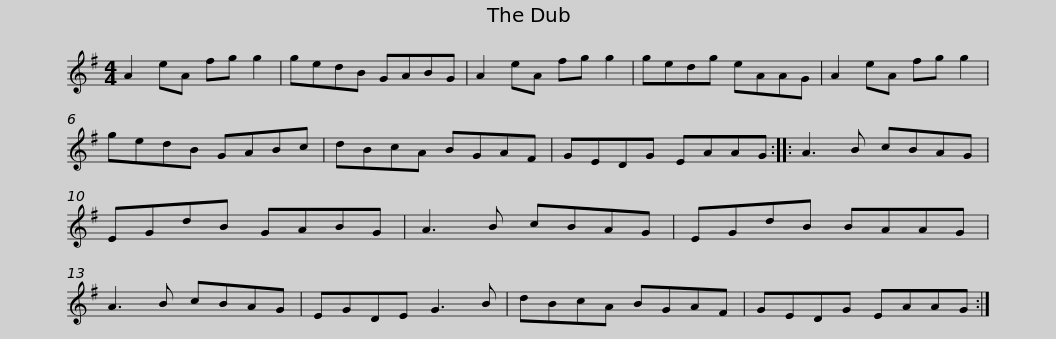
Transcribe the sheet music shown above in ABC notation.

X:1
L:1/8
M:4/4
I:linebreak $
K:G
V:1 treble
V:1
 A2 eA fg g2 | gedB GABG | A2 eA fg g2 | gedg eAAG | A2 eA fg g2 | %5
 gedB GABc |$ dBcA BGAF | GEDG EAAG :: A3 B cBAG | EGdB GABG | %10
 A3 B cBAG | EGdB BAAG |$ A3 B cBAG | EGDE G3 B | dBcA BGAF | %15
 GEDG EAAG :| %16
